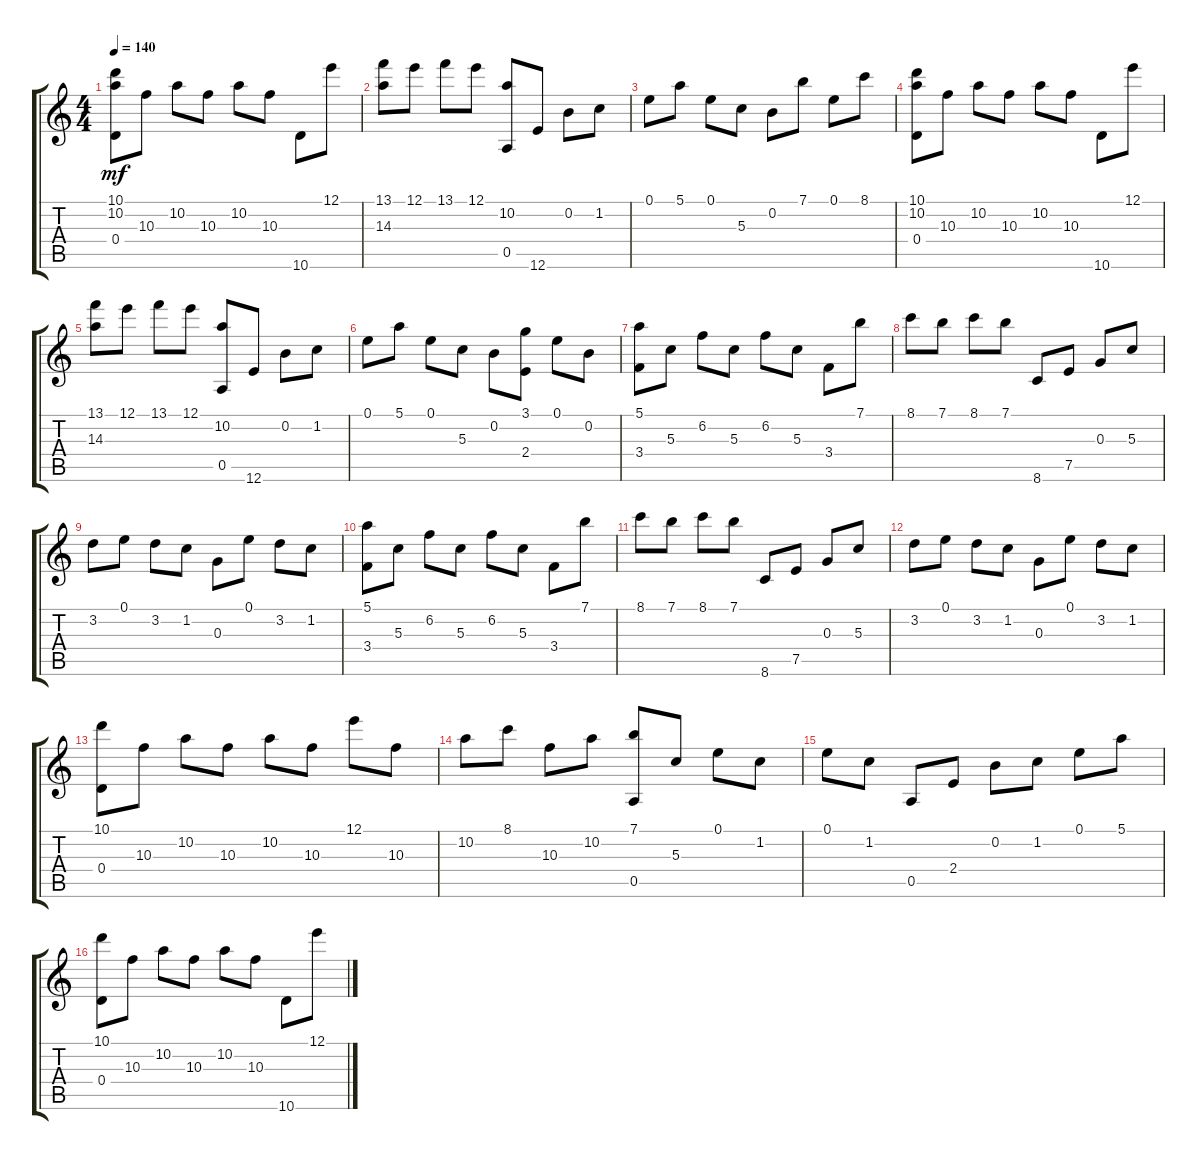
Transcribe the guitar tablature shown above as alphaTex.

\track "" {instrument acousticguitarnylon}
\staff {score tabs}
\tuning (E4 B3 G3 D3 A2 E2) {hide}
\ts (4 4)
\tempo 140
\clef g2
\ks c
(10.1 10.2 0.4).8{dy mf} 10.3.8 10.2.8 10.3.8 10.2.8 10.3.8 10.6.8 12.1.8 |
(13.1 14.3).8 12.1.8 13.1.8 12.1.8 (10.2 0.5).8 12.6.8 0.2.8 1.2.8 |
0.1.8 5.1.8 0.1.8 5.3.8 0.2.8 7.1.8 0.1.8 8.1.8 |
(10.1 10.2 0.4).8 10.3.8 10.2.8 10.3.8 10.2.8 10.3.8 10.6.8 12.1.8 |
(13.1 14.3).8 12.1.8 13.1.8 12.1.8 (10.2 0.5).8 12.6.8 0.2.8 1.2.8 |
0.1.8 5.1.8 0.1.8 5.3.8 0.2.8 (3.1 2.4).8 0.1.8 0.2.8 |
(5.1 3.4).8 5.3.8 6.2.8 5.3.8 6.2.8 5.3.8 3.4.8 7.1.8 |
8.1.8 7.1.8 8.1.8 7.1.8 8.6.8 7.5.8 0.3.8 5.3.8 |
3.2.8 0.1.8 3.2.8 1.2.8 0.3.8 0.1.8 3.2.8 1.2.8 |
(5.1 3.4).8 5.3.8 6.2.8 5.3.8 6.2.8 5.3.8 3.4.8 7.1.8 |
8.1.8 7.1.8 8.1.8 7.1.8 8.6.8 7.5.8 0.3.8 5.3.8 |
3.2.8 0.1.8 3.2.8 1.2.8 0.3.8 0.1.8 3.2.8 1.2.8 |
(10.1 0.4).8 10.3.8 10.2.8 10.3.8 10.2.8 10.3.8 12.1.8 10.3.8 |
10.2.8 8.1.8 10.3.8 10.2.8 (7.1 0.5).8 5.3.8 0.1.8 1.2.8 |
0.1.8 1.2.8 0.5.8 2.4.8 0.2.8 1.2.8 0.1.8 5.1.8 |
(10.1 0.4).8 10.3.8 10.2.8 10.3.8 10.2.8 10.3.8 10.6.8 12.1.8
